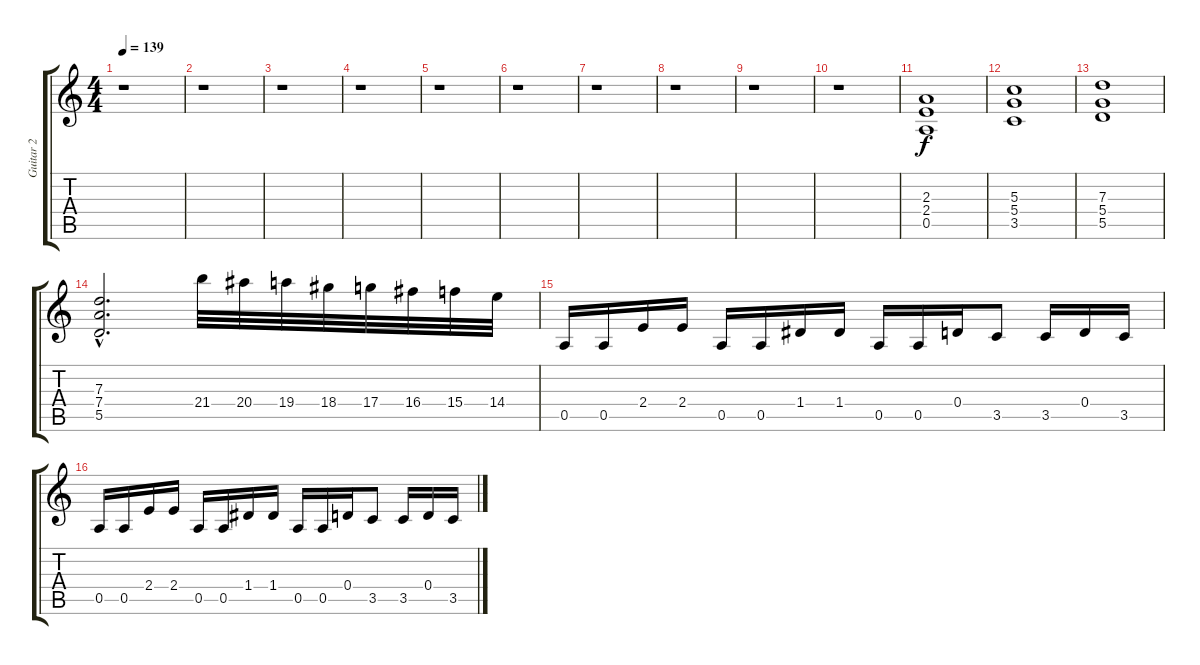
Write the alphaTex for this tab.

\track ("Guitar 2" "Guitar 2") {instrument distortionguitar}
\staff {score tabs}
\tuning (E4 B3 G3 D3 A2 E2) {hide}
\ts (4 4)
\tempo 139
\clef g2
\ks c
r.1{dy f instrument distortionguitar} |
r.1 |
r.1 |
r.1 |
r.1 |
r.1 |
r.1 |
r.1 |
r.1 |
r.1 |
(2.3 2.4 0.5).1 |
(5.3 5.4 3.5).1 |
(7.3 5.4 5.5).1 |
(7.3{hac} 7.4{hac} 5.5{hac}).2{d} 21.4.32 20.4.32 19.4.32 18.4.32 17.4.32 16.4.32 15.4.32 14.4.32 |
0.5.16 0.5.16 2.4.16 2.4.16 0.5.16 0.5.16 1.4.16 1.4.16 0.5.16 0.5.16 0.4.16 3.5.8 3.5.16 0.4.16 3.5.16 |
0.5.16 0.5.16 2.4.16 2.4.16 0.5.16 0.5.16 1.4.16 1.4.16 0.5.16 0.5.16 0.4.16 3.5.8 3.5.16 0.4.16 3.5.16
